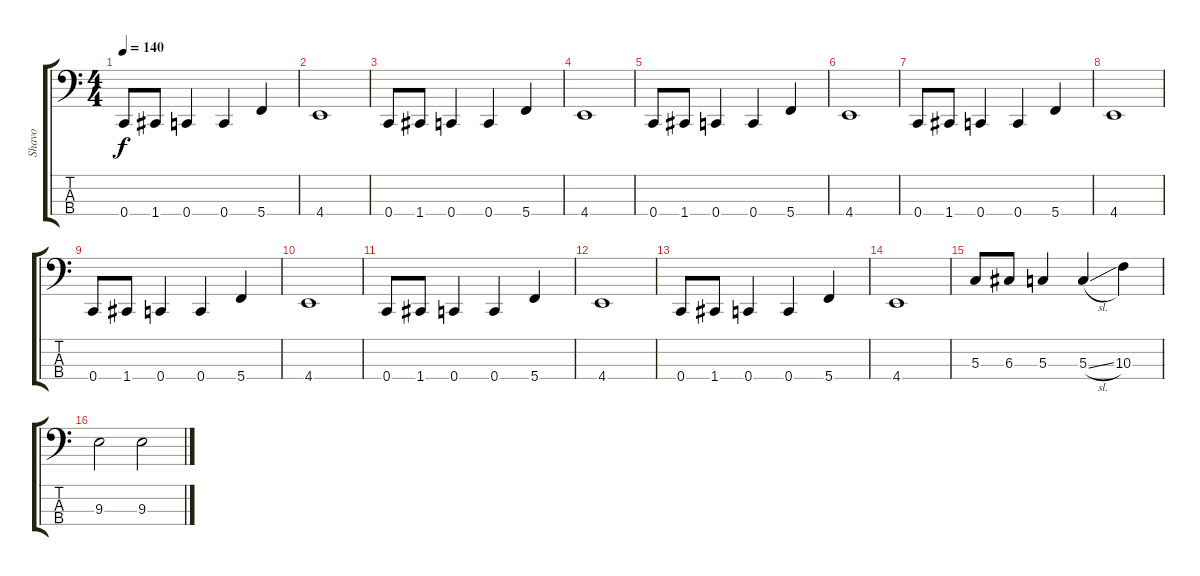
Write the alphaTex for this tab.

\track ("Shavo" "Shavo") {instrument electricbassfinger}
\staff {score tabs}
\tuning (F2 C2 G1 C1) {hide}
\ts (4 4)
\tempo 140
\clef f4
\ks c
0.4.8{dy f} 1.4.8 0.4.4 0.4.4 5.4.4 |
4.4.1 |
0.4.8 1.4.8 0.4.4 0.4.4 5.4.4 |
4.4.1 |
0.4.8 1.4.8 0.4.4 0.4.4 5.4.4 |
4.4.1 |
0.4.8 1.4.8 0.4.4 0.4.4 5.4.4 |
4.4.1 |
0.4.8 1.4.8 0.4.4 0.4.4 5.4.4 |
4.4.1 |
0.4.8 1.4.8 0.4.4 0.4.4 5.4.4 |
4.4.1 |
0.4.8 1.4.8 0.4.4 0.4.4 5.4.4 |
4.4.1 |
5.3.8 6.3.8 5.3.4 5.3{sl}.4 10.3.4 |
9.3.2 9.3.2
